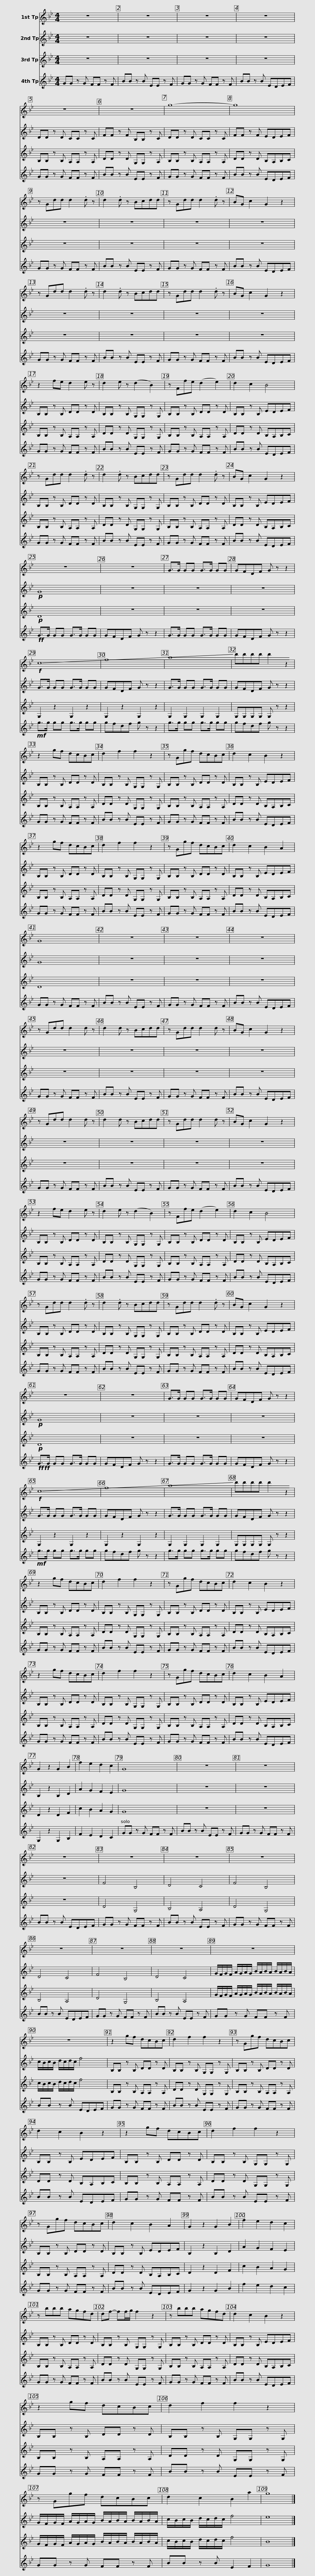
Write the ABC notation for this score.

X:1
%%score 1 2 3 4
L:1/8
M:4/4
I:linebreak $
K:none
V:1 treble transpose=-2
V:2 treble transpose=-2
V:3 treble transpose=-2
V:4 treble transpose=-2
V:1
[K:Bb] z8 | z8 | z8 | z8 |$ z8 | %5
 z8 | g8- | g8 |$ z Gdd d2 .d z | d2 .d z Bcdd | %10
 z Gdd d2 .d z | BG c2 G2 z2 | z Gdd d2 .d z |$ d2 .d z Bcdd | z Gdd d2 .d z | %15
 BG c2 G2 z2 | z2 fe d2 e z | d2 e z (d2 B2) |$ z Ffe (d2 e2) | d2 c2 B4 | %20
 z Gdd d2 .d z | d2 .d z Bcdd |$ z Gdd d2 .d z | BG c2 G2 z2 | z8 | %25
 z8 | G>G GG G>G GG |$ GFDF G z z2 |!f! !-(!c8 | !-(!f8 | %30
 !-(!a8 | !-)!d'd'd'd' d'2 z2 |$ z2 gf dcBc | d2 f2 f2 z2 | z Ggf dcBc | %35
 d2 c2 B2 z2 |$ z2 gf dcBc | d2 f2 f2 z2 | z Ggf dcBc | d2 c2 B2 A2 |$ %40
 G8 | z8 | z8 | z8 | z Gdd d2 d z |$ %45
 d2 d z Bcdd | z Gdd d2 d z | BG c2 G2 z2 | z Gdd d2 d z | d2 d z Bcdd |$ %50
 z Gdd d2 d z | BG c2 G2 z2 | z2 fe d2 e z | d2 e z (d2 B2) |$ z Ffe (d2 e2) | %55
 d2 c2 B4 | z Gdd d2 .d z | d2 .d z Bcdd |$ z Gdd d2 .d z | BG c2 G2 z2 | %60
 z8 | z8 | G>G GG G>G GG |$ GFDF G z z2 |!f! !-(!c8 | %65
 !-(!f8 | !-(!a8 | !-)!d'd'd'd' d'2 z2 |$ z2 gf dcBc | d2 f2 f2 z2 | %70
 z Ggf dcBc | d2 c2 B2 z2 |$ z2 gf dcBc | d2 f2 f2 z2 | z Ggf dcBc | %75
 d2 c2 B2 A2 | G2 z2 G2 B2 |$ f2 e2 d2 c2 | G8 | z8 | %80
 z8 | z8 |$ z8 | z8 | z8 | %85
 z8 | z8 |$ z8 | z8 | z8 | %90
 z2 gf dcBc |$ d2 f2 f2 z2 | z Ggf dcBc | d2 c2 B2 z2 | z2 gf dcBc |$ %95
 d2 f2 f2 z2 | z Ggf dcBc | d2 c2 B2 A2 | G2 z2 G2 B2 | f2 e2 d2 c2 |$ %100
 z bbb agfd | df- ff/g/ f2 z2 | z bbb agfd | d2 c2 B2 z2 |$ z2 gf dcBc | %105
 d2 f2 f2 z2 | z Ggf dcBc | d2 c2 B2 a2 |$ g8 |] %109
V:2
[K:Bb] z8 | z8 | z8 | z8 |$ DD z D CC z C | %5
 FF z F B,B, z C | DD z D CC z C | FF z F EDEF |$ z8 | z8 | %10
 z8 | z8 | z8 |$ z8 | z8 | %15
 z8 | B,B, z B, DD z D | B,B, z B, G,G, z G, |$ B,B, z B, DD z D | B,B, z B, EDEF | %20
 B,B, z B, DD z D | B,B, z B, G,G, z G, |$ B,B, z B, DD z D | B,B, z B, EDEF |!p! G8 | %25
 z8 | z8 |$ z8 | G>G GG G>G GG | GFDF G z z2 | %30
 G>G GG G>G GG | GFDF G z z2 |$ B,B, z B, DD z D | B,B, z B, G,G, z G, | B,B, z B, DD z D | %35
 B,B, z B, EDEF |$ B,B, z B, DD z D | B,B, z B, G,G, z G, | B,B, z B, DD z D | B,B, z B, EDEF |$ %40
 G8 | z8 | z8 | z8 | z8 |$ %45
 z8 | z8 | z8 | z8 | z8 |$ %50
 z8 | z8 | B,B, z B, DD z D | B,B, z B, G,G, z G, |$ B,B, z B, DD z D | %55
 B,B, z B, EDEF | B,B, z B, DD z D | B,B, z B, G,G, z G, |$ B,B, z B, DD z D | B,B, z B, EDEF | %60
!p! G8 | z8 | z8 |$ z8 | G>G GG G>G GG | %65
 GFDF G z z2 | G>G GG G>G GG | GFDF G z z2 |$ B,B, z B, DD z D | B,B, z B, G,G, z G, | %70
 B,B, z B, DD z D | B,B, z B, EDEF |$ B,B, z B, DD z D | B,B, z B, G,G, z G, | B,B, z B, DD z D | %75
 B,B, z B, EDEF | B,2 z2 B,2 D2 |$ A2 G2 F2 E2 | G8 | z8 | %80
 z8 | z8 |$ F4 B,4 | D4 C4 | F4 B,4 | %85
 D4 C4 | F4 B,4 |$ D4 C4 | G/F/G/F/ A/G/A/G/ B/A/B/A/ B/A/B/A/ | c/B/c/B/ d/c/d/c/ f4 | %90
 B,B, z B, DD z D |$ B,B, z B, G,G, z G, | B,B, z B, DD z D | B,B, z B, EDEF | B,B, z B, DD z D |$ %95
 B,B, z B, G,G, z G, | B,B, z B, DD z D | B,B, z B, EDEF | B,2 z2 B,2 D2 | A2 G2 F2 E2 |$ %100
 B,B, z B, DD z D | B,B, z B, G,G, z G, | B,B, z B, DD z D | B,B, z B, EDEF |$ B,B, z B, DD z D | %105
 B,B, z B, G,G, z G, | G/F/G/F/ A/G/A/G/ B/A/B/A/ B/A/B/A/ | c/B/c/B/ d/c/d/c/ f4 |$ e8 |] %109
V:3
[K:Bb] z8 | z8 | z8 | z8 |$ B,B, z B, A,A, z A, | %5
 DD z D G,G, z A, | B,B, z B, A,A, z A, | DD z D B,A,B,C |$ z8 | z8 | %10
 z8 | z8 | z8 |$ z8 | z8 | %15
 z8 | B,B, z B, A,A, z A, | DD z D G,G, z G, |$ B,B, z B, A,A, z A, | DD z D B,A,B,C | %20
 B,B, z B, A,A, z A, | DD z D G,G, z G, |$ B,B, z B, A,A, z A, | DD z D B,A,B,C |!p! D8 | %25
 z8 | z8 |$ z8 | G,2 z2 G,2 z2 | G,2 z2 G,2 z2 | %30
 G,2 G,2 G,2 G,2 | G,G,G,G, G, z z2 |$ B,B, z B, A,A, z A, | DD z D G,G, z G, | B,B, z B, A,A, z A, | %35
 DD z D B,A,B,C |$ B,B, z B, A,A, z A, | DD z D G,G, z G, | B,B, z B, A,A, z A, | DD z D B,A,B,C |$ %40
 D8 | z8 | z8 | z8 | z8 |$ %45
 z8 | z8 | z8 | z8 | z8 |$ %50
 z8 | z8 | B,B, z B, A,A, z A, | DD z D G,G, z G, |$ B,B, z B, A,A, z A, | %55
 DD z D B,A,B,C | B,B, z B, A,A, z A, | DD z D G,G, z G, |$ B,B, z B, A,A, z A, | DD z D B,A,B,C | %60
!p! D8 | z8 | z8 |$ z8 | G,2 z2 G,2 z2 | %65
 G,2 z2 G,2 z2 | G,2 G,2 G,2 G,2 | G,G,G,G, G, z z2 |$ B,B, z B, A,A, z A, | DD z D G,G, z G, | %70
 B,B, z B, A,A, z A, | DD z D B,A,B,C |$ B,B, z B, A,A, z A, | DD z D G,G, z G, | B,B, z B, A,A, z A, | %75
 DD z D B,A,B,C | D2 z2 D2 F2 |$ c2 B2 A2 G2 | G8 | z8 | %80
 z8 | z8 |$ D4 G,4 | B,4 A,4 | D4 G,4 | %85
 B,4 A,4 | D4 G,4 |$ B,4 A,4 | G/F/G/F/ A/G/A/G/ B/A/B/A/ B/A/B/A/ | c/B/c/B/ d/c/d/c/ f4 | %90
 B,B, z B, A,A, z A, |$ DD z D G,G, z G, | B,B, z B, A,A, z A, | DD z D B,A,B,C | B,B, z B, A,A, z A, |$ %95
 DD z D G,G, z G, | B,B, z B, A,A, z A, | DD z D B,A,B,C | D2 z2 D2 F2 | c2 B2 A2 G2 |$ %100
 B,B, z B, A,A, z A, | DD z D G,G, z G, | B,B, z B, A,A, z A, | DD z D B,A,B,C |$ B,B, z B, A,A, z A, | %105
 DD z D G,G, z G, | G/F/G/F/ A/G/A/G/ B/A/B/A/ B/A/B/A/ | c/B/c/B/ d/c/d/c/ f4 |$ B8 |] %109
V:4
[K:Bb] GG z G FF z F | BB z B EE z F | GG z G FF z F | BB z B EDEF |$ GG z G FF z F | %5
 BB z B EE z F | GG z G FF z F | BB z B EDEF |$ GG z G FF z F | BB z B EE z F | %10
 GG z G FF z F | BB z B EDEF | GG z G FF z F |$ BB z B EE z F | GG z G FF z F | %15
 BB z B EDEF | GG z G FF z F | BB z B EE z F |$ GG z G FF z F | BB z B EDEF | %20
 GG z G FF z F | BB z B EE z F |$ GG z G FF z F | BB z B EDEF |!ff! G>G GG G>G GG | %25
 GFDF G z z2 | G>G GG G>G GG |$ GFDF G z z2 |!mf! g>g gg g>g gg | gfdf g z z2 | %30
 g>g gg g>g gg | gfdf g z z2 |$ GG z G FF z F | BB z B EE z F | GG z G FF z F | %35
 BB z B EDEF |$ GG z G FF z F | BB z B EE z F | GG z G FF z F | BB z B EDEF |$ %40
 GG z G FF z F | BB z B EE z F | GG z G FF z F | BB z B EDEF | GG z G FF z F |$ %45
 BB z B EE z F | GG z G FF z F | BB z B EDEF | GG z G FF z F | BB z B EE z F |$ %50
 GG z G FF z F | BB z B EDEF | GG z G FF z F | BB z B EE z F |$ GG z G FF z F | %55
 BB z B EDEF | GG z G FF z F | BB z B EE z F |$ GG z G FF z F | BB z B EDEF | %60
!ff!!ff! G>G GG G>G GG | GFDF G z z2 | G>G GG G>G GG |$ GFDF G z z2 |!mf! g>g gg g>g gg | %65
 gfdf g z z2 | g>g gg g>g gg | gfdf g z z2 |$ GG z G FF z F | BB z B EE z F | %70
 GG z G FF z F | BB z B EDEF |$ GG z G FF z F | BB z B EE z F | GG z G FF z F | %75
 BB z B EDEF | G,2 z2 G,2 B,2 |$ F2 E2 D2 C2 | GG z G FF z F | BB z B EE z F | %80
 GG z G FF z F | BB z B EDEF |$ GG z G FF z F | BB z B EE z F | GG z G FF z F | %85
 BB z B EDEF | GG z G FF z F |$ BB z B EE z F | GG z G FF z F | BB z B EDEF | %90
 GG z G FF z F |$ BB z B EE z F | GG z G FF z F | BB z B EDEF | GG z G FF z F |$ %95
 BB z B EE z F | GG z G FF z F | BB z B EDEF | G2 z2 G2 B2 | f2 e2 d2 c2 |$ %100
 GG z G FF z F | BB z B EE z F | GG z G FF z F | BB z B EDEF |$ GG z G FF z F | %105
 BB z B EE z F | GG z G FF z F | BB z B E2 F2 |$ G8 |] %109
